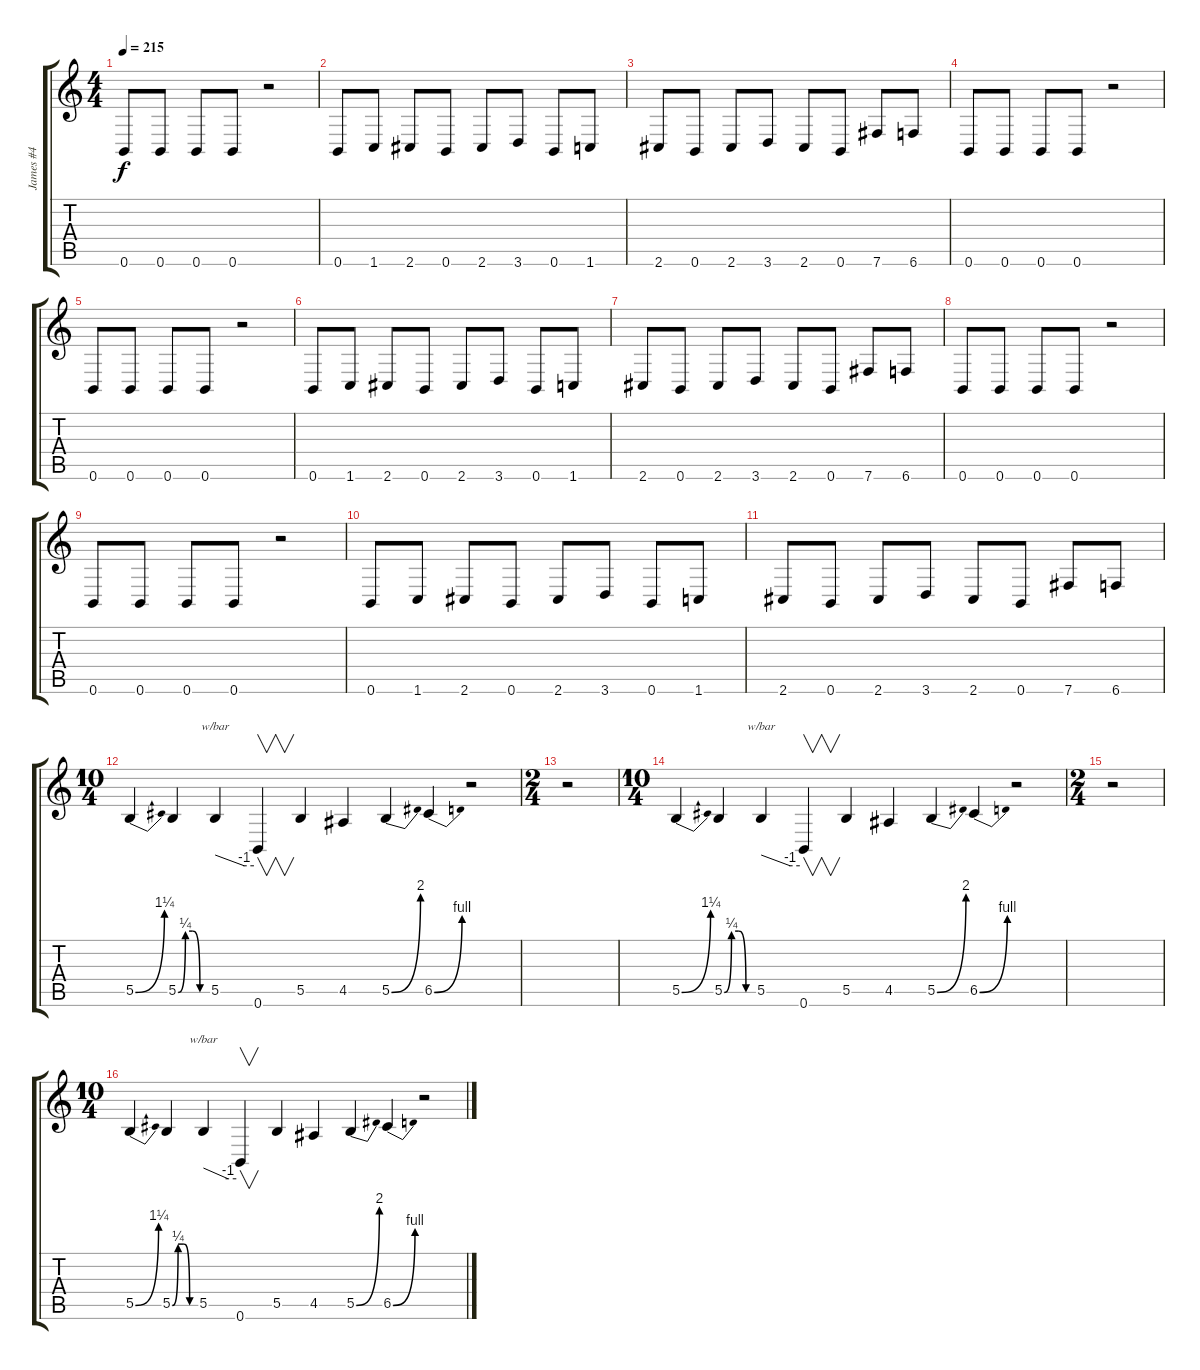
\track ("James #4" "James #4") {instrument distortionguitar}
\staff {score tabs}
\tuning (Db4 Ab3 E3 B2 Gb2 B1) {hide}
\ts (4 4)
\tempo 215
\clef g2
\ks c
0.6.8{dy f} 0.6.8 0.6.8 0.6.8 r.2 |
0.6.8{balance 3} 1.6.8 2.6.8 0.6.8 2.6.8 3.6.8 0.6.8 1.6.8 |
2.6.8 0.6.8 2.6.8 3.6.8 2.6.8 0.6.8 7.6.8 6.6.8 |
0.6.8 0.6.8 0.6.8 0.6.8 r.2 |
0.6.8 0.6.8 0.6.8 0.6.8 r.2 |
0.6.8{balance 3} 1.6.8 2.6.8 0.6.8 2.6.8 3.6.8 0.6.8 1.6.8 |
2.6.8 0.6.8 2.6.8 3.6.8 2.6.8 0.6.8 7.6.8 6.6.8 |
0.6.8 0.6.8 0.6.8 0.6.8 r.2 |
0.6.8 0.6.8 0.6.8 0.6.8 r.2 |
0.6.8{balance 3} 1.6.8 2.6.8 0.6.8 2.6.8 3.6.8 0.6.8 1.6.8 |
2.6.8 0.6.8 2.6.8 3.6.8 2.6.8 0.6.8 7.6.8 6.6.8 |
\ts (10 4)
5.5{be (bend 0 0 60 5)}.4{volume 15 balance 13 instrument electricguitarclean} 5.5{be (custom 0 0 15 1 30 1 45 0 60 0)}.4 5.5.4{tbe (custom default 0 0 45 -4 60 -4)} 0.6.4{v} 5.5.4 4.5.4 5.5{be (bend 0 0 60 8)}.4 6.5{be (bend 0 0 60 4)}.4 r.2 |
\ts (2 4)
r.2 |
\ts (10 4)
5.5{be (bend 0 0 60 5)}.4{volume 15 balance 13 instrument electricguitarclean} 5.5{be (custom 0 0 15 1 30 1 45 0 60 0)}.4 5.5.4{tbe (custom default 0 0 45 -4 60 -4)} 0.6.4{v} 5.5.4 4.5.4 5.5{be (bend 0 0 60 8)}.4 6.5{be (bend 0 0 60 4)}.4 r.2 |
\ts (2 4)
r.2 |
\ts (10 4)
5.5{be (bend 0 0 60 5)}.4{volume 15 balance 13 instrument electricguitarclean} 5.5{be (custom 0 0 15 1 30 1 45 0 60 0)}.4 5.5.4{tbe (custom default 0 0 45 -4 60 -4)} 0.6.4{v} 5.5.4 4.5.4 5.5{be (bend 0 0 60 8)}.4 6.5{be (bend 0 0 60 4)}.4 r.2
